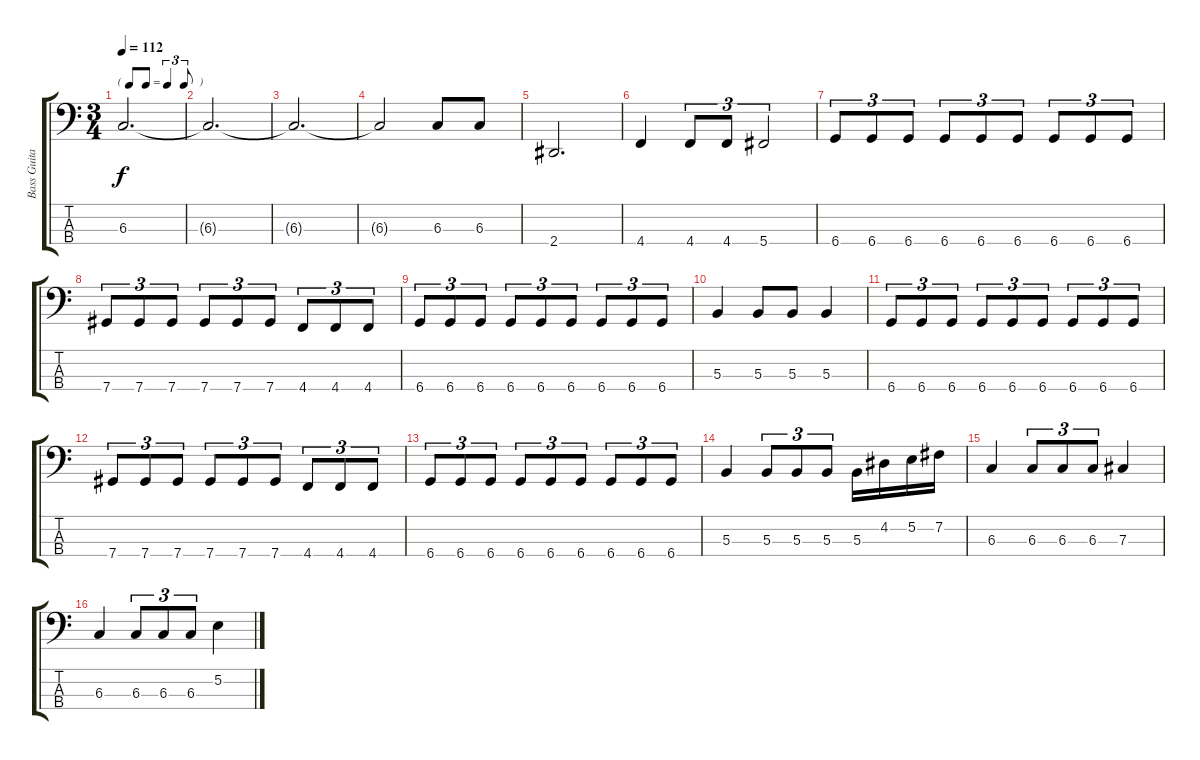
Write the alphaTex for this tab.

\track ("Bass Guitar" "Bass Guita") {instrument acousticbass}
\staff {score tabs}
\tuning (E2 B1 Gb1 Db1) {hide}
\ts (3 4)
\tf triplet8th
\tempo 112
\clef f4
\ks c
6.3.2{d dy f} |
6.3{t}.2{d} |
6.3{t}.2{d} |
6.3{t}.2 6.3.8 6.3.8 |
2.4.2{d} |
4.4.4 4.4.8{tu (3 2)} 4.4.8{tu (3 2)} 5.4.2{tu (3 2)} |
6.4.8{tu (3 2)} 6.4.8{tu (3 2)} 6.4.8{tu (3 2)} 6.4.8{tu (3 2)} 6.4.8{tu (3 2)} 6.4.8{tu (3 2)} 6.4.8{tu (3 2)} 6.4.8{tu (3 2)} 6.4.8{tu (3 2)} |
7.4.8{tu (3 2)} 7.4.8{tu (3 2)} 7.4.8{tu (3 2)} 7.4.8{tu (3 2)} 7.4.8{tu (3 2)} 7.4.8{tu (3 2)} 4.4.8{tu (3 2)} 4.4.8{tu (3 2)} 4.4.8{tu (3 2)} |
6.4.8{tu (3 2)} 6.4.8{tu (3 2)} 6.4.8{tu (3 2)} 6.4.8{tu (3 2)} 6.4.8{tu (3 2)} 6.4.8{tu (3 2)} 6.4.8{tu (3 2)} 6.4.8{tu (3 2)} 6.4.8{tu (3 2)} |
5.3.4 5.3.8 5.3.8 5.3.4 |
6.4.8{tu (3 2)} 6.4.8{tu (3 2)} 6.4.8{tu (3 2)} 6.4.8{tu (3 2)} 6.4.8{tu (3 2)} 6.4.8{tu (3 2)} 6.4.8{tu (3 2)} 6.4.8{tu (3 2)} 6.4.8{tu (3 2)} |
7.4.8{tu (3 2)} 7.4.8{tu (3 2)} 7.4.8{tu (3 2)} 7.4.8{tu (3 2)} 7.4.8{tu (3 2)} 7.4.8{tu (3 2)} 4.4.8{tu (3 2)} 4.4.8{tu (3 2)} 4.4.8{tu (3 2)} |
6.4.8{tu (3 2)} 6.4.8{tu (3 2)} 6.4.8{tu (3 2)} 6.4.8{tu (3 2)} 6.4.8{tu (3 2)} 6.4.8{tu (3 2)} 6.4.8{tu (3 2)} 6.4.8{tu (3 2)} 6.4.8{tu (3 2)} |
5.3.4 5.3.8{tu (3 2)} 5.3.8{tu (3 2)} 5.3.8{tu (3 2)} 5.3.16 4.2.16 5.2.16 7.2.16 |
6.3.4 6.3.8{tu (3 2)} 6.3.8{tu (3 2)} 6.3.8{tu (3 2)} 7.3.4 |
6.3.4 6.3.8{tu (3 2)} 6.3.8{tu (3 2)} 6.3.8{tu (3 2)} 5.2.4
